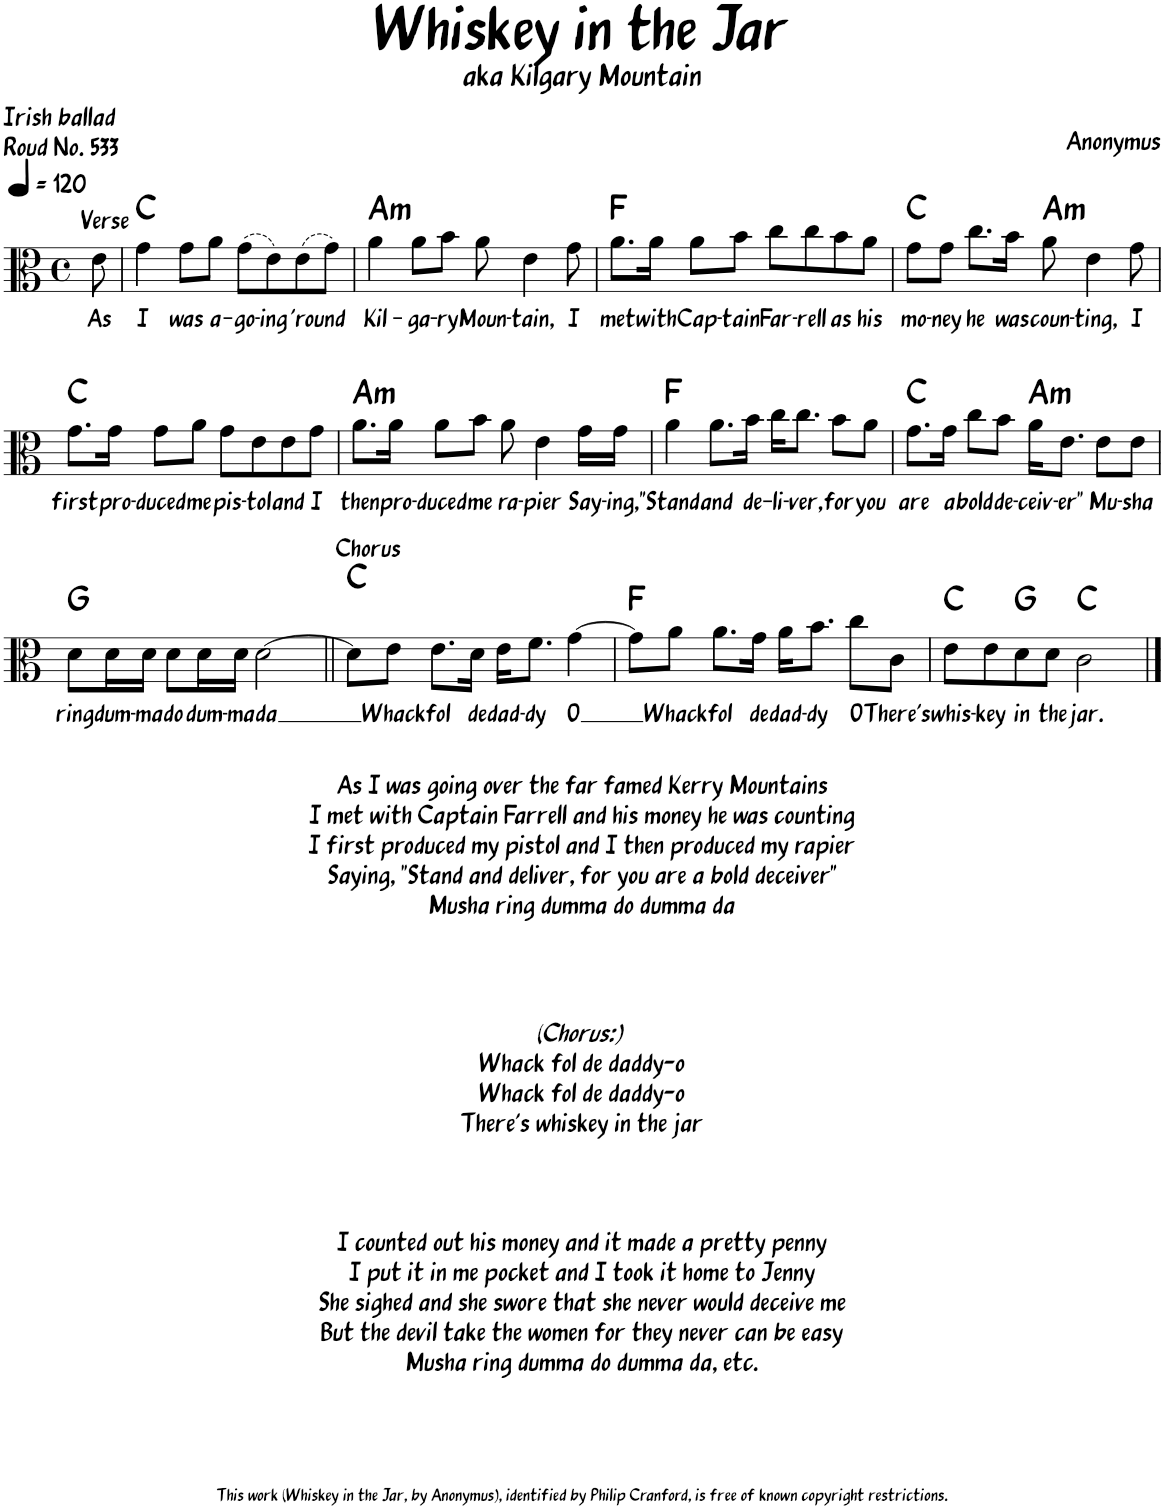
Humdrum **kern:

**kern	**text	**harte
*part1	*part1	*part1
*staff1	*staff1	*
*I"Piano	*	*
*I'Pno.	*	*
*clefC3	*	*
*k[]	*	*
*M4/4	*	*
*met(c)	*	*
*MM120	*	*
=1	=1	=1
!LO:TX:a:t=Verse	!	!
!	!LO:LY:b	!
8e\	As	.
=2	=2	=2
!	!LO:LY:b	!LO:H:kt=N.C.
4g\	I	N
!	!LO:LY:b	!
8g\L	was	.
!	!LO:LY:b	!
8a\J	a-	.
!	!LO:LY:b	!
(8g\L	-go-	.
!	!LO:LY:b	!
8e\)	-ing	.
!	!LO:LY:b	!
(8e\	'round	.
8g\J)	.	.
=3	=3	=3
!	!LO:LY:b	!LO:H:kt=m
4a\	Kil-	A:min
!	!LO:LY:b	!
8a\L	-ga-	.
!	!LO:LY:b	!
8b\J	-ry	.
!	!LO:LY:b	!
8a\	Moun-	.
!	!LO:LY:b	!
4e\	-tain,	.
!	!LO:LY:b	!
8g\	I	.
=4	=4	=4
!	!LO:LY:b	!LO:H:kt=N.C.
8.a\L	met	N
!	!LO:LY:b	!
16a\Jk	with	.
!	!LO:LY:b	!
8a\L	Cap-	.
!	!LO:LY:b	!
8b\J	-tain	.
!	!LO:LY:b	!
8cc\L	Far-	.
!	!LO:LY:b	!
8cc\	-rell	.
!	!LO:LY:b	!
8b\	as	.
!	!LO:LY:b	!
8a\J	his	.
=5	=5	=5
!	!LO:LY:b	!LO:H:kt=N.C.
8g\L	mo-	N
!	!LO:LY:b	!
8g\J	-ney	.
!	!LO:LY:b	!
8.cc\L	he	.
!	!LO:LY:b	!
16b\Jk	was	.
!	!LO:LY:b	!LO:H:kt=m
8a\	coun-	A:min
!	!LO:LY:b	!
4e\	-ting,	.
!	!LO:LY:b	!
8g\	I	.
!!LO:LB:g=z
=6	=6	=6
!	!LO:LY:b	!LO:H:kt=N.C.
8.g\L	first	N
!	!LO:LY:b	!
16g\Jk	pro-	.
!	!LO:LY:b	!
8g\L	-duced	.
!	!LO:LY:b	!
8a\J	me	.
!	!LO:LY:b	!
8g\L	pis-	.
!	!LO:LY:b	!
8e\	-tol	.
!	!LO:LY:b	!
8e\	and	.
!	!LO:LY:b	!
8g\J	I	.
=7	=7	=7
!	!LO:LY:b	!LO:H:kt=m
8.a\L	then	A:min
!	!LO:LY:b	!
16a\Jk	pro-	.
!	!LO:LY:b	!
8a\L	-duced	.
!	!LO:LY:b	!
8b\J	me	.
!	!LO:LY:b	!
8a\	ra-	.
!	!LO:LY:b	!
4e\	-pier	.
!	!LO:LY:b	!
16g\LL	Say-	.
!	!LO:LY:b	!
16g\JJ	-ing,	.
=8	=8	=8
!	!LO:LY:b	!LO:H:kt=N.C.
4a\	"Stand	N
!	!LO:LY:b	!
8.a\L	and	.
!	!LO:LY:b	!
16b\Jk	de-	.
!	!LO:LY:b	!
16cc\KL	-li-	.
!	!LO:LY:b	!
8.cc\J	-ver,	.
!	!LO:LY:b	!
8b\L	for	.
!	!LO:LY:b	!
8a\J	you	.
=9	=9	=9
!	!LO:LY:b	!LO:H:kt=N.C.
8.g\L	are	N
!	!LO:LY:b	!
16g\Jk	a	.
!	!LO:LY:b	!
8cc\L	bold	.
!	!LO:LY:b	!
8b\J	de-	.
!	!LO:LY:b	!LO:H:kt=m
16a\KL	-ceiv-	A:min
!	!LO:LY:b	!
8.e\J	-er"	.
!	!LO:LY:b	!
8e\L	Mu-	.
!	!LO:LY:b	!
8e\J	-sha	.
!!LO:LB:g=z
=10	=10	=10
!LO:TX:b:t=I counted out his money and it made a pretty penny	!	!
!LO:TX:b:t=I put it in me pocket and I took it home to Jenny	!	!
!LO:TX:b:t=She sighed and she swore that she never would deceive me	!	!
!LO:TX:b:t=But the devil take the women for they never can be easy	!	!
!LO:TX:b:t=Musha ring dumma do dumma da, etc.	!	!
!LO:TX:b:i:t=(Chorus&colon;)	!	!
!LO:TX:b:t=Whack fol de daddy-o	!	!
!LO:TX:b:t=Whack fol de daddy-o	!	!
!LO:TX:b:t=There's whiskey in the jar	!	!
!LO:TX:b:t=As I was going over the far famed Kerry Mountains	!	!
!LO:TX:b:t=I met with Captain Farrell and his money he was counting	!	!
!LO:TX:b:t=I first produced my pistol and I then produced my rapier	!	!
!LO:TX:b:t=Saying, "Stand and deliver, for you are a bold deceiver"	!	!
!LO:TX:b:t=Musha ring dumma do dumma da	!	!
!	!LO:LY:b	!LO:H:kt=N.C.
8d\L	ring	N
!	!LO:LY:b	!
16d\L	dum-	.
!	!LO:LY:b	!
16d\JJ	-ma	.
!	!LO:LY:b	!
8d\L	do	.
!	!LO:LY:b	!
16d\L	dum-	.
!	!LO:LY:b	!
16d\JJ	-ma	.
!	!LO:LY:b	!
[2d\	da	.
=11||	=11||	=11||
!LO:TX:a:t=Chorus	!	!LO:H:kt=N.C.
8d\L]	.	N
!	!LO:LY:b	!
8e\J	Whack	.
!	!LO:LY:b	!
8.e\L	fol	.
!	!LO:LY:b	!
16d\Jk	de	.
!	!LO:LY:b	!
16e\KL	dad-	.
!	!LO:LY:b	!
8.f\J	-dy	.
!	!LO:LY:b	!
[4g\	O	.
=12	=12	=12
!	!	!LO:H:kt=N.C.
8g\L]	.	N
!	!LO:LY:b	!
8a\J	Whack	.
!	!LO:LY:b	!
8.a\L	fol	.
!	!LO:LY:b	!
16g\Jk	de	.
!	!LO:LY:b	!
16a\KL	dad-	.
!	!LO:LY:b	!
8.b\J	-dy	.
!	!LO:LY:b	!
8cc\L	O	.
!	!LO:LY:b	!
8c\J	There's	.
=13	=13	=13
!	!LO:LY:b	!LO:H:kt=N.C.
8e\L	whis-	N
!	!LO:LY:b	!
8e\	-key	.
!	!LO:LY:b	!LO:H:kt=N.C.
8d\	in	N
!	!LO:LY:b	!
8d\J	the	.
!	!LO:LY:b	!LO:H:kt=N.C.
2c\	jar.	N
==	==	==
*-	*-	*-
